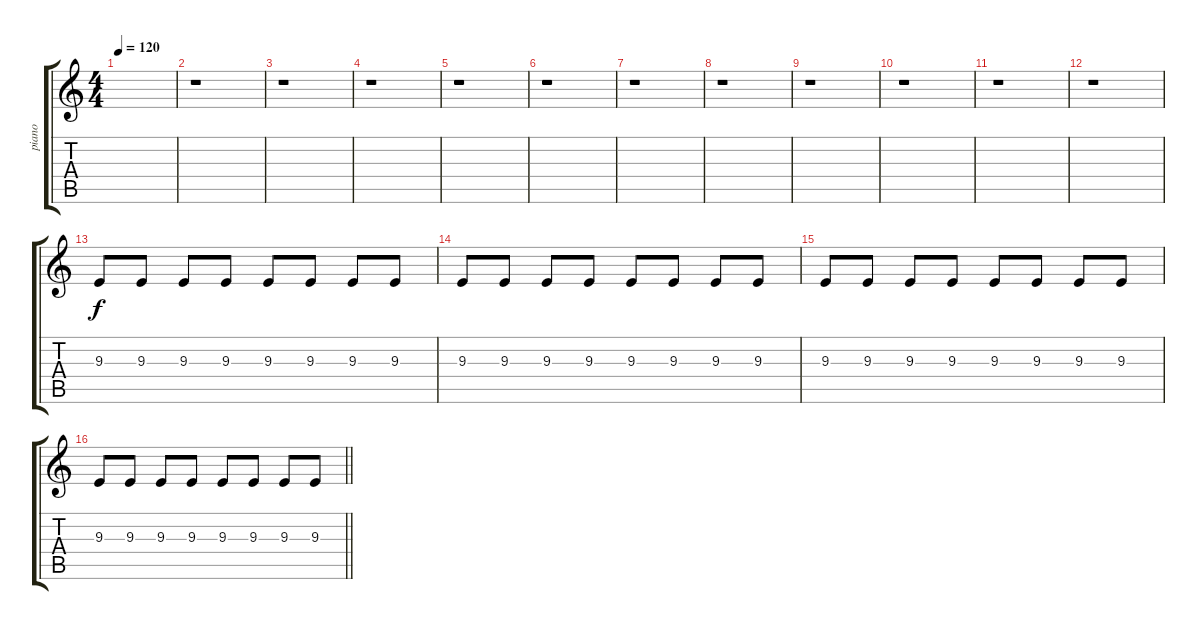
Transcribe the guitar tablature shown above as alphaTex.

\track ("piano" "piano") {instrument brightacousticpiano}
\staff {score tabs}
\tuning (E4 B3 G3 D3 A2 E2) {hide}
\ts (4 4)
\tempo 120
\clef g2
\ks c
|
r.1 |
r.1 |
r.1 |
r.1 |
r.1 |
r.1 |
r.1 |
r.1 |
r.1 |
r.1 |
r.1 |
9.3.8 9.3.8 9.3.8 9.3.8 9.3.8 9.3.8 9.3.8 9.3.8 |
9.3.8 9.3.8 9.3.8 9.3.8 9.3.8 9.3.8 9.3.8 9.3.8 |
9.3.8 9.3.8 9.3.8 9.3.8 9.3.8 9.3.8 9.3.8 9.3.8 |
\barLineRight lightlight
9.3.8 9.3.8 9.3.8 9.3.8 9.3.8 9.3.8 9.3.8 9.3.8
